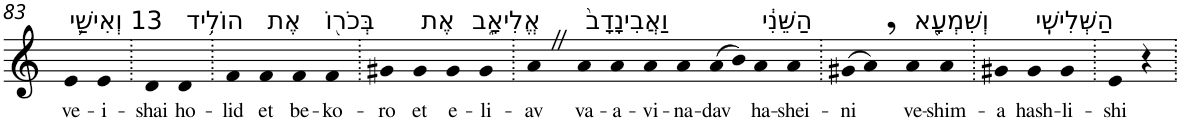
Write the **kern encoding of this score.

**kern	**text
*part1	*part1
*staff1	*staff1
*I"Piano	*
*I'Pno	*
!!LO:PB:g=z
*clefG2	*
*k[]	*
=83	=83
!LO:TX:a:t=13 וְאִישַׁ֛י	!
!	!LO:LY:b
4e	ve-
!	!LO:LY:b
4e	-i-
=84.	=84.
!	!LO:LY:b
4d	-shai
!LO:TX:a:t=הוֹלִ֥יד	!
!	!LO:LY:b
4d	ho-
=85.	=85.
!	!LO:LY:b
4f	-lid
!LO:TX:a:t=אֶת	!
!	!LO:LY:b
4f	et
!LO:TX:a:t=בְּכֹר֖וֹ	!
!	!LO:LY:b
4f	be-
!	!LO:LY:b
4f	-ko-
=86.	=86.
!	!LO:LY:b
4g#X	-ro
!LO:TX:a:t=אֶת	!
!	!LO:LY:b
4g#	et
!LO:TX:a:t=אֱלִיאָ֑ב	!
!	!LO:LY:b
4g#	e-
!	!LO:LY:b
4g#	-li-
=87.	=87.
!	!LO:LY:b
4aZ	-av
!LO:TX:a:t=וַאֲבִינָדָב֙	!
!	!LO:LY:b
4a	va-
!	!LO:LY:b
4a	-a-
!	!LO:LY:b
4a	-vi-
!	!LO:LY:b
4a	-na-
!	!LO:LY:b
(>8a	-dav
8b)	.
!LO:TX:a:t=הַשֵּׁנִ֔י	!
!	!LO:LY:b
4a	ha-
!	!LO:LY:b
4a	-shei-
=88.	=88.
!	!LO:LY:b
(>8g#X	-ni
8a,)	.
!LO:TX:a:t=וְשִׁמְעָ֖א	!
!	!LO:LY:b
4a	ve-
!	!LO:LY:b
4a	-shim-
=89.	=89.
!	!LO:LY:b
4g#X	-a
!LO:TX:a:t=הַשְּׁלִישִֽׁי	!
!	!LO:LY:b
4g#	hash-
!	!LO:LY:b
4g#	-li-
=90.	=90.
!	!LO:LY:b
4e	-shi
4r	.
=.	=.
*-	*-
